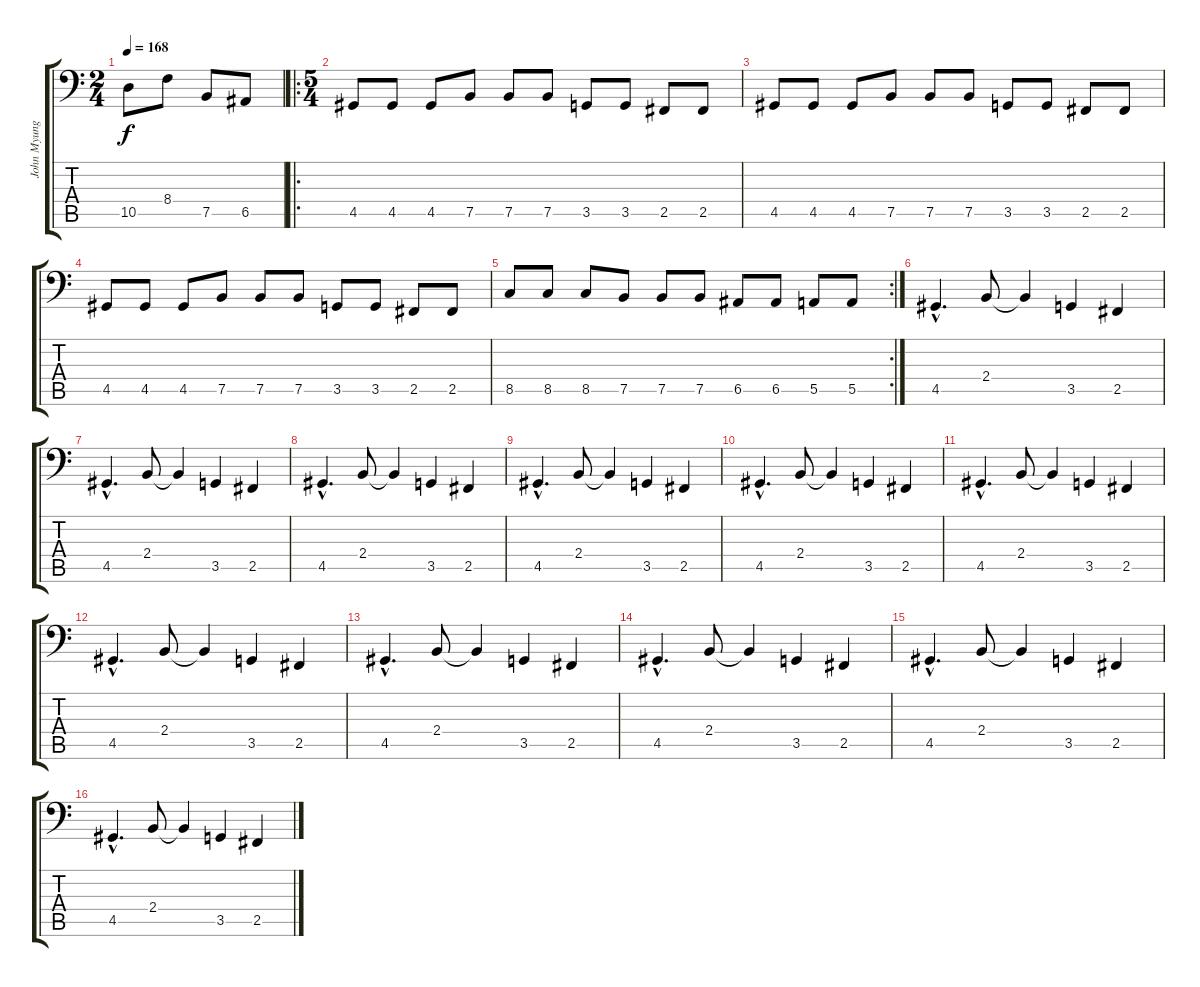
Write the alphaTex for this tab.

\track ("John Myung - 6 Strings Bass" "John Myung") {instrument electricbassfinger}
\staff {score tabs}
\tuning (C3 G2 D2 A1 E1 B0) {hide}
\ts (2 4)
\tempo 168
\clef f4
\ks c
10.5.8{dy f} 8.4.8 7.5.8 6.5.8 |
\ro
\ts (5 4)
4.5.8 4.5.8 4.5.8 7.5.8 7.5.8 7.5.8 3.5.8 3.5.8 2.5.8 2.5.8 |
4.5.8 4.5.8 4.5.8 7.5.8 7.5.8 7.5.8 3.5.8 3.5.8 2.5.8 2.5.8 |
4.5.8 4.5.8 4.5.8 7.5.8 7.5.8 7.5.8 3.5.8 3.5.8 2.5.8 2.5.8 |
\rc 2
8.5.8 8.5.8 8.5.8 7.5.8 7.5.8 7.5.8 6.5.8 6.5.8 5.5.8 5.5.8 |
4.5{hac}.4{d} 2.4.8 2.4{t}.4 3.5.4 2.5.4 |
4.5{hac}.4{d} 2.4.8 2.4{t}.4 3.5.4 2.5.4 |
4.5{hac}.4{d} 2.4.8 2.4{t}.4 3.5.4 2.5.4 |
4.5{hac}.4{d} 2.4.8 2.4{t}.4 3.5.4 2.5.4 |
4.5{hac}.4{d} 2.4.8 2.4{t}.4 3.5.4 2.5.4 |
4.5{hac}.4{d} 2.4.8 2.4{t}.4 3.5.4 2.5.4 |
4.5{hac}.4{d} 2.4.8 2.4{t}.4 3.5.4 2.5.4 |
4.5{hac}.4{d} 2.4.8 2.4{t}.4 3.5.4 2.5.4 |
4.5{hac}.4{d} 2.4.8 2.4{t}.4 3.5.4 2.5.4 |
4.5{hac}.4{d} 2.4.8 2.4{t}.4 3.5.4 2.5.4 |
4.5{hac}.4{d} 2.4.8 2.4{t}.4 3.5.4 2.5.4
